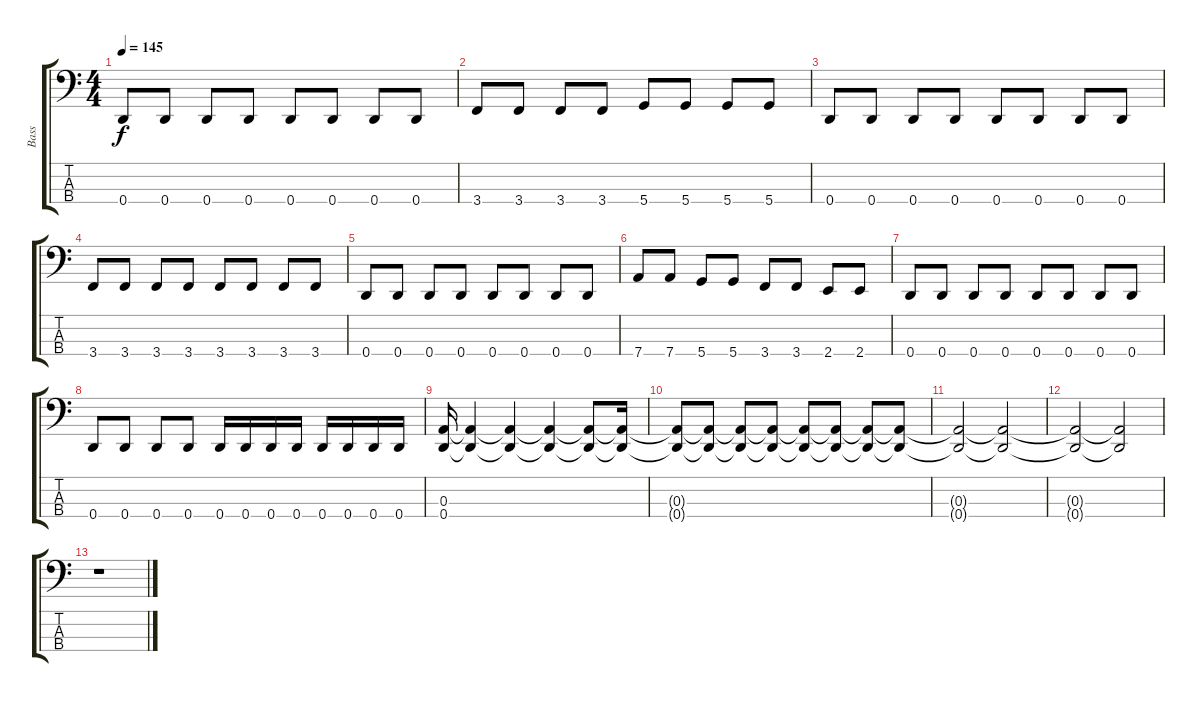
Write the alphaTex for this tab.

\track ("Bass" "Bass") {instrument electricbasspick}
\staff {score tabs}
\tuning (G2 D2 A1 D1) {hide}
\ts (4 4)
\tempo 145
\clef f4
\ks c
0.4.8{dy f} 0.4.8 0.4.8 0.4.8 0.4.8 0.4.8 0.4.8 0.4.8 |
3.4.8 3.4.8 3.4.8 3.4.8 5.4.8 5.4.8 5.4.8 5.4.8 |
0.4.8 0.4.8 0.4.8 0.4.8 0.4.8 0.4.8 0.4.8 0.4.8 |
3.4.8 3.4.8 3.4.8 3.4.8 3.4.8 3.4.8 3.4.8 3.4.8 |
0.4.8 0.4.8 0.4.8 0.4.8 0.4.8 0.4.8 0.4.8 0.4.8 |
7.4.8 7.4.8 5.4.8 5.4.8 3.4.8 3.4.8 2.4.8 2.4.8 |
0.4.8 0.4.8 0.4.8 0.4.8 0.4.8 0.4.8 0.4.8 0.4.8 |
0.4.8 0.4.8 0.4.8 0.4.8 0.4.16 0.4.16 0.4.16 0.4.16 0.4.16 0.4.16 0.4.16 0.4.16 |
(0.3 0.4).16 (0.3{t} 0.4{t}).4 (0.3{t} 0.4{t}).4 (0.3{t} 0.4{t}).4 (0.3{t} 0.4{t}).8 (0.3{t} 0.4{t}).16 |
(0.3{t} 0.4{t}).8 (0.3{t} 0.4{t}).8 (0.3{t} 0.4{t}).8 (0.3{t} 0.4{t}).8 (0.3{t} 0.4{t}).8 (0.3{t} 0.4{t}).8 (0.3{t} 0.4{t}).8 (0.3{t} 0.4{t}).8 |
(0.3{t} 0.4{t}).2 (0.3{t} 0.4{t}).2 |
(0.3{t} 0.4{t}).2 (0.3{t} 0.4{t}).2 |
r.1
